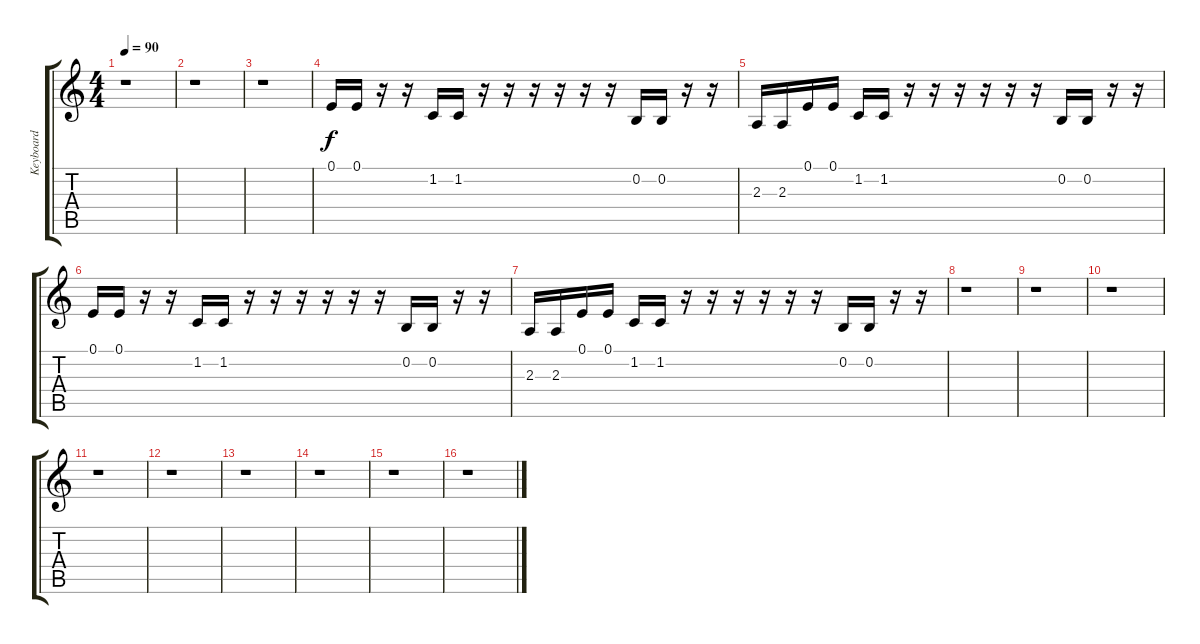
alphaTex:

\track ("Keyboard" "Keyboard") {instrument electricpiano2}
\staff {score tabs}
\tuning (E4 B3 G3 D3 A2 E2) {hide}
\ts (4 4)
\tempo 90
\clef g2
\ks c
r.1{dy f instrument electricpiano2} |
r.1 |
r.1 |
0.1.16 0.1.16 r.16 r.16 1.2.16 1.2.16 r.16 r.16 r.16 r.16 r.16 r.16 0.2.16 0.2.16 r.16 r.16 |
2.3.16 2.3.16 0.1.16 0.1.16 1.2.16 1.2.16 r.16 r.16 r.16 r.16 r.16 r.16 0.2.16 0.2.16 r.16 r.16 |
0.1.16 0.1.16 r.16 r.16 1.2.16 1.2.16 r.16 r.16 r.16 r.16 r.16 r.16 0.2.16 0.2.16 r.16 r.16 |
2.3.16 2.3.16 0.1.16 0.1.16 1.2.16 1.2.16 r.16 r.16 r.16 r.16 r.16 r.16 0.2.16 0.2.16 r.16 r.16 |
r.1 |
r.1 |
r.1 |
r.1 |
r.1 |
r.1 |
r.1 |
r.1 |
r.1
